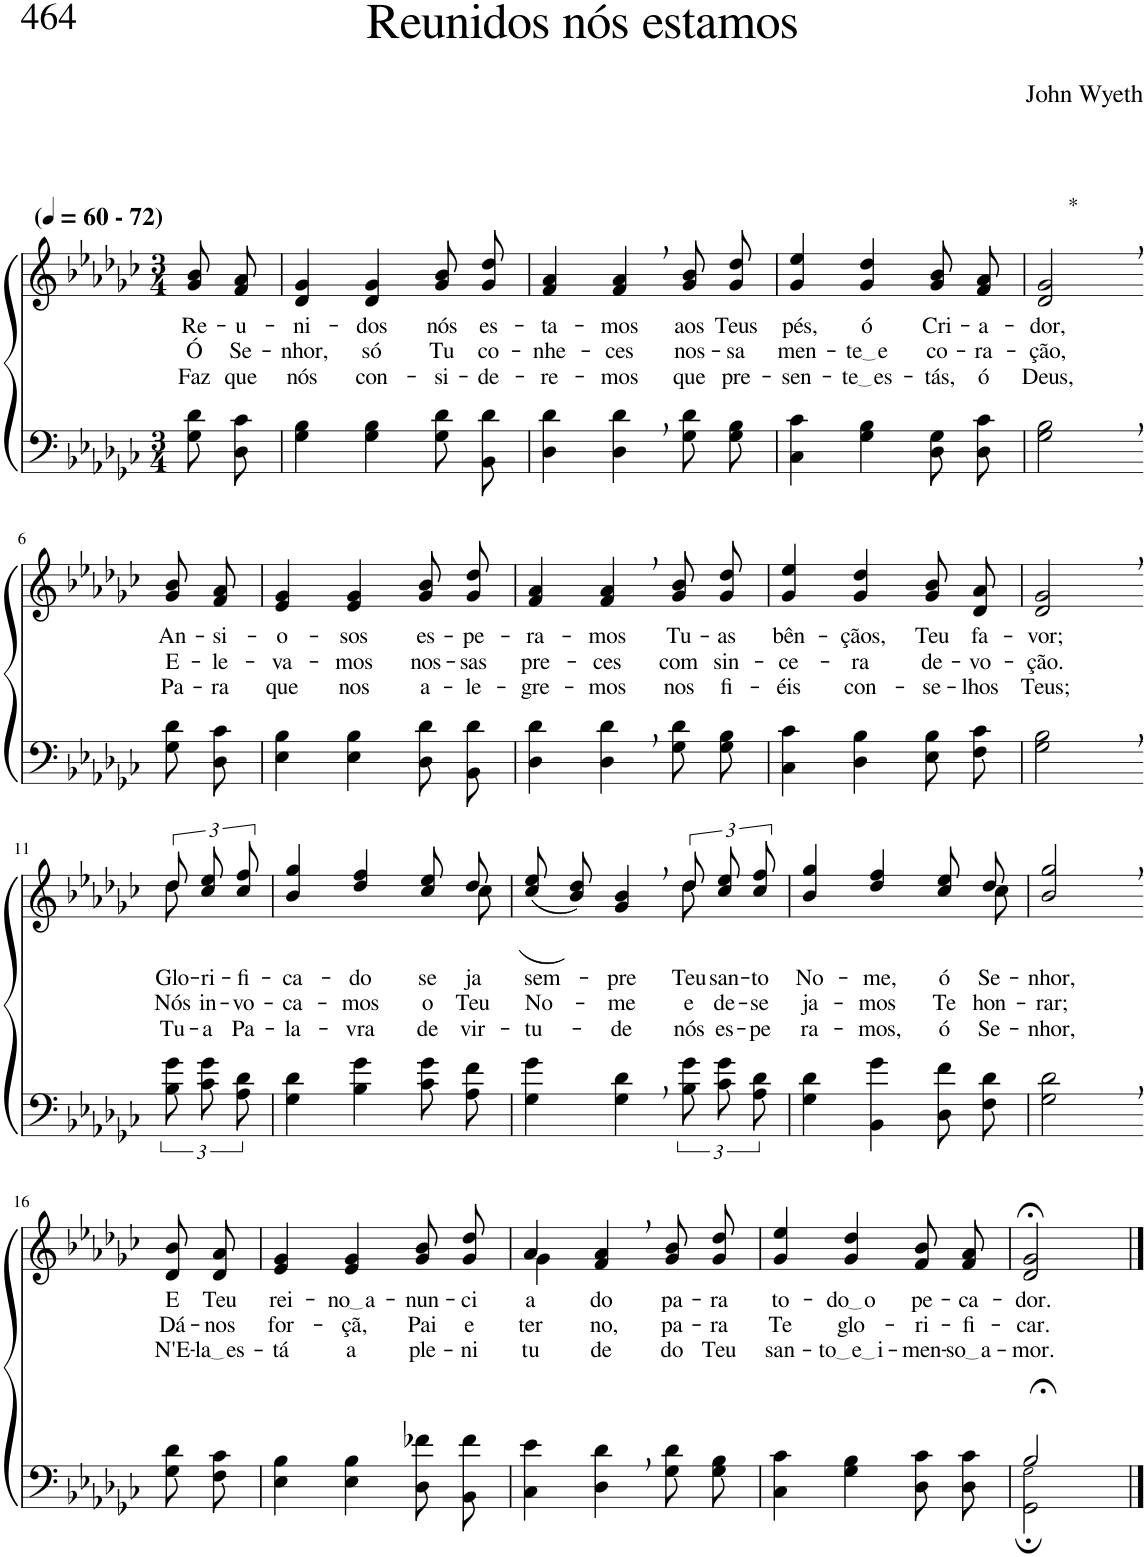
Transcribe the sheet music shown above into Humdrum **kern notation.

**kern	**kern	**text	**text	**text
*part2	*part1	*part1	*part1	*part1
*staff2	*staff1	*staff1	*staff1	*staff1
*I"Parte III e IV	*I"Parte I e II	*	*	*
*clefF4	*clefG2	*	*	*
*Trd2c3	*Trd2c3	*	*	*
*k[b-e-a-d-g-c-]	*k[b-e-a-d-g-c-]	*	*	*
*M3/4	*M3/4	*	*	*
*MM60	*MM60	*	*	*
=1	=1	=1	=1	=1
!	!LO:TX:a:B:t=(	!	!	!
!	!LO:TX:a:B:t=- 72)	!	!	!
!	!	!LO:LY:b	!LO:LY:b	!LO:LY:b
8G-\ 8d-\L	8g-/ 8b-/L	Re-	Ó	Faz
!	!	!LO:LY:b	!LO:LY:b	!LO:LY:b
8D-\ 8c-\J	8f/ 8a-/J	-u-	Se-	que
=2	=2	=2	=2	=2
!	!	!LO:LY:b	!LO:LY:b	!LO:LY:b
4G-\ 4B-\	4d-/ 4g-/	-ni-	-nhor,	nós
!	!	!LO:LY:b	!LO:LY:b	!LO:LY:b
4G-\ 4B-\	4d-/ 4g-/	-dos	só	con-
!	!	!LO:LY:b	!LO:LY:b	!LO:LY:b
8G-\ 8d-\L	8g-\ 8b-\L	nós	Tu	-si-
!	!	!LO:LY:b	!LO:LY:b	!LO:LY:b
8BB-\ 8d-\J	8g-\ 8dd-\J	es-	co-	-de-
=3	=3	=3	=3	=3
!	!	!LO:LY:b	!LO:LY:b	!LO:LY:b
4D-\ 4d-\	4f/ 4a-/	-ta-	-nhe-	-re-
!	!	!LO:LY:b	!LO:LY:b	!LO:LY:b
4D-\, 4d-\,	4f/, 4a-/,	-mos	-ces	-mos
!	!	!LO:LY:b	!LO:LY:b	!LO:LY:b
8G-\ 8d-\L	8g-\ 8b-\L	aos	nos-	que
!	!	!LO:LY:b	!LO:LY:b	!LO:LY:b
8G-\ 8B-\J	8g-\ 8dd-\J	Teus	-sa	pre-
=4	=4	=4	=4	=4
!	!	!LO:LY:b	!LO:LY:b	!LO:LY:b
4C-\ 4c-\	4g-/ 4ee-/	pés,	men-	-sen-
!	!	!LO:LY:b	!LO:LY:b	!LO:LY:b
4G-\ 4B-\	4g-/ 4dd-/	ó	te e	te es
!	!	!LO:LY:b	!LO:LY:b	!LO:LY:b
8D-\ 8G-\L	8g-/ 8b-/L	Cri-	co-	-tás,
!	!	!LO:LY:b	!LO:LY:b	!LO:LY:b
8D-\ 8c-\J	8f/ 8a-/J	-a-	-ra-	ó
=5	=5	=5	=5	=5
!	!LO:TX:a:t=*	!	!	!
!	!	!LO:LY:b	!LO:LY:b	!LO:LY:b
2G-\, 2B-\,	2d-/, 2g-/,	-dor,	-ção,	Deus,
!!LO:LB:g=z
=6-	=6-	=6-	=6-	=6-
!	!	!LO:LY:b	!LO:LY:b	!LO:LY:b
8G-\ 8d-\L	8g-/ 8b-/L	An-	E-	Pa-
!	!	!LO:LY:b	!LO:LY:b	!LO:LY:b
8D-\ 8c-\J	8f/ 8a-/J	-si-	-le-	-ra
=7	=7	=7	=7	=7
!	!	!LO:LY:b	!LO:LY:b	!LO:LY:b
4E-\ 4B-\	4e-/ 4g-/	-o-	-va-	que
!	!	!LO:LY:b	!LO:LY:b	!LO:LY:b
4E-\ 4B-\	4e-/ 4g-/	-sos	-mos	nos
!	!	!LO:LY:b	!LO:LY:b	!LO:LY:b
8D-\ 8d-\L	8g-\ 8b-\L	es-	nos-	a-
!	!	!LO:LY:b	!LO:LY:b	!LO:LY:b
8BB-\ 8d-\J	8g-\ 8dd-\J	-pe-	-sas	-le-
=8	=8	=8	=8	=8
!	!	!LO:LY:b	!LO:LY:b	!LO:LY:b
4D-\ 4d-\	4f/ 4a-/	-ra-	pre-	-gre-
!	!	!LO:LY:b	!LO:LY:b	!LO:LY:b
4D-\, 4d-\,	4f/, 4a-/,	-mos	-ces	-mos
!	!	!LO:LY:b	!LO:LY:b	!LO:LY:b
8G-\ 8d-\L	8g-\ 8b-\L	Tu-	com	nos
!	!	!LO:LY:b	!LO:LY:b	!LO:LY:b
8G-\ 8B-\J	8g-\ 8dd-\J	-as	sin-	fi-
=9	=9	=9	=9	=9
!	!	!LO:LY:b	!LO:LY:b	!LO:LY:b
4C-\ 4c-\	4g-/ 4ee-/	bên-	-ce-	-éis
!	!	!LO:LY:b	!LO:LY:b	!LO:LY:b
4D-\ 4B-\	4g-/ 4dd-/	-çãos,	-ra	con-
!	!	!LO:LY:b	!LO:LY:b	!LO:LY:b
8E-\ 8B-\L	8g-/ 8b-/L	Teu	de-	-se-
!	!	!LO:LY:b	!LO:LY:b	!LO:LY:b
8F\ 8c-\J	8d-/ 8a-/J	fa-	-vo-	-lhos
=10	=10	=10	=10	=10
!	!	!LO:LY:b	!LO:LY:b	!LO:LY:b
2G-\, 2B-\,	2d-/, 2g-/,	-vor;	-ção.	Teus;
!!LO:LB:g=z
=11-	=11-	=11-	=11-	=11-
*	*^	*	*	*
!	!	!	!LO:LY:b	!LO:LY:b	!LO:LY:b
12B-\ 12g-\L	12dd-\L	8dd-\	Glo-	Nós	Tu-
!	!	!	!LO:LY:b	!LO:LY:b	!LO:LY:b
12c-\ 12g-\	12cc-\ 12ee-\	.	-ri-	in-	-a
.	.	8ryy	.	.	.
!	!	!	!LO:LY:b	!LO:LY:b	!LO:LY:b
12A-\ 12d-\J	12cc-\ 12ff\J	.	-fi-	-vo-	Pa-
=12	=12	=12	=12	=12	=12
!	!	!	!LO:LY:b	!LO:LY:b	!LO:LY:b
4G-\ 4d-\	4b-/ 4gg-/	8ryy	-ca-	-ca-	-la-
!	!	!	!LO:LY:b	!LO:LY:b	!LO:LY:b
*	*v	*v	*	*	*
4B-\ 4g-\	4dd-/ 4ff/	-do	-mos	-vra
!	!	!LO:LY:b	!LO:LY:b	!LO:LY:b
8c-\ 8g-\L	8cc-\ 8ee-\L	se-	o	de
*	*^	*	*	*
!	!	!	!LO:LY:b	!LO:LY:b	!LO:LY:b
8A-\ 8f\J	8dd-\J	8cc-\	-ja	Teu	vir-
=13	=13	=13	=13	=13	=13
!	!	!	!LO:LY:b	!LO:LY:b	!LO:LY:b
4G-\ 4g-\	2ryy	((8cc-\ 8ee-\L	sem-	No-	-tu-
.	.	8b-\ 8dd-\J))	.	.	.
!	!	!	!LO:LY:b	!LO:LY:b	!LO:LY:b
4G-\, 4d-\,	.	4g-/ 4b-/	-pre	-me	-de
!	!	!	!LO:LY:b	!LO:LY:b	!LO:LY:b
12B-\ 12g-\L	8dd-\	12dd-\L	Teu	e	nós
!	!	!	!LO:LY:b	!LO:LY:b	!LO:LY:b
12c-\ 12g-\	.	12cc-\ 12ee-\	san-	de-	es-
.	8ryy	.	.	.	.
!	!	!	!LO:LY:b	!LO:LY:b	!LO:LY:b
12A-\ 12d-\J	.	12cc-\ 12ff\J	-to	-se-	-pe-
=14	=14	=14	=14	=14	=14
!	!	!	!LO:LY:b	!LO:LY:b	!LO:LY:b
4G-\ 4d-\	4b-/ 4gg-/	8ryy	No-	-ja-	-ra-
!	!	!	!LO:LY:b	!LO:LY:b	!LO:LY:b
*	*v	*v	*	*	*
4BB-\ 4g-\	4dd-/ 4ff/	-me,	-mos	-mos,
!	!	!LO:LY:b	!LO:LY:b	!LO:LY:b
8D-\ 8f\L	8cc-\ 8ee-\L	ó	Te	ó
*	*^	*	*	*
!	!	!	!LO:LY:b	!LO:LY:b	!LO:LY:b
8F\ 8d-\J	8dd-\J	8cc-\	Se-	hon-	Se-
=15	=15	=15	=15	=15	=15
!	!	!	!LO:LY:b	!LO:LY:b	!LO:LY:b
*	*v	*v	*	*	*
2G-\, 2d-\,	2b-/, 2gg-/,	-nhor,	-rar;	-nhor,
!!LO:LB:g=z
=16-	=16-	=16-	=16-	=16-
!	!	!LO:LY:b	!LO:LY:b	!LO:LY:b
8G-\ 8d-\L	8d-/ 8b-/L	E	Dá-	N'E-
!	!	!LO:LY:b	!LO:LY:b	!LO:LY:b
8F\ 8c-\J	8d-/ 8a-/J	Teu	-nos	la es
=17	=17	=17	=17	=17
!	!	!LO:LY:b	!LO:LY:b	!LO:LY:b
4E-\ 4B-\	4e-/ 4g-/	rei-	for-	-tá
!	!	!LO:LY:b	!LO:LY:b	!LO:LY:b
4E-\ 4B-\	4e-/ 4g-/	no a	-çã,	a
!	!	!LO:LY:b	!LO:LY:b	!LO:LY:b
8D-\ 8f-X\L	8g-\ 8b-\L	-nun-	Pai	ple-
!	!	!LO:LY:b	!LO:LY:b	!LO:LY:b
8BB-\ 8f-\J	8g-\ 8dd-\J	-ci-	e-	-ni-
=18	=18	=18	=18	=18
*	*^	*	*	*
!	!	!	!LO:LY:b	!LO:LY:b	!LO:LY:b
4C-\ 4e-\	4a-/	4g-\	a-	-ter-	-tu-
!	!	!	!LO:LY:b	!LO:LY:b	!LO:LY:b
4D-\, 4d-\,	4f/, 4a-/,	2ryy	-do	-no,	-de
!	!	!	!LO:LY:b	!LO:LY:b	!LO:LY:b
8G-\ 8d-\L	8g-\ 8b-\L	.	pa-	pa-	do
!	!	!	!LO:LY:b	!LO:LY:b	!LO:LY:b
8G-\ 8B-\J	8g-\ 8dd-\J	.	-ra	-ra	Teu
*	*v	*v	*	*	*
=19	=19	=19	=19	=19
!	!	!LO:LY:b	!LO:LY:b	!LO:LY:b
4C-\ 4c-\	4g-/ 4ee-/	to-	Te	san-
!	!	!LO:LY:b	!LO:LY:b	!LO:LY:b
4G-\ 4B-\	4g-/ 4dd-/	do o	glo-	to e i
!	!	!LO:LY:b	!LO:LY:b	!LO:LY:b
8D-\ 8c-\L	8f/ 8b-/L	pe-	-ri-	-men-
!	!	!LO:LY:b	!LO:LY:b	!LO:LY:b
8D-\ 8c-\J	8f/ 8a-/J	-ca-	-fi-	so a
=20	=20	=20	=20	=20
*^	*	*	*	*
!	!	!	!LO:LY:b	!LO:LY:b	!LO:LY:b
2B-;</	2GG-\; 2G-!\;	2d-/;< 2g-/;<	-dor.	-car.	-mor.
*v	*v	*	*	*	*
==	==	==	==	==
*-	*-	*-	*-	*-
